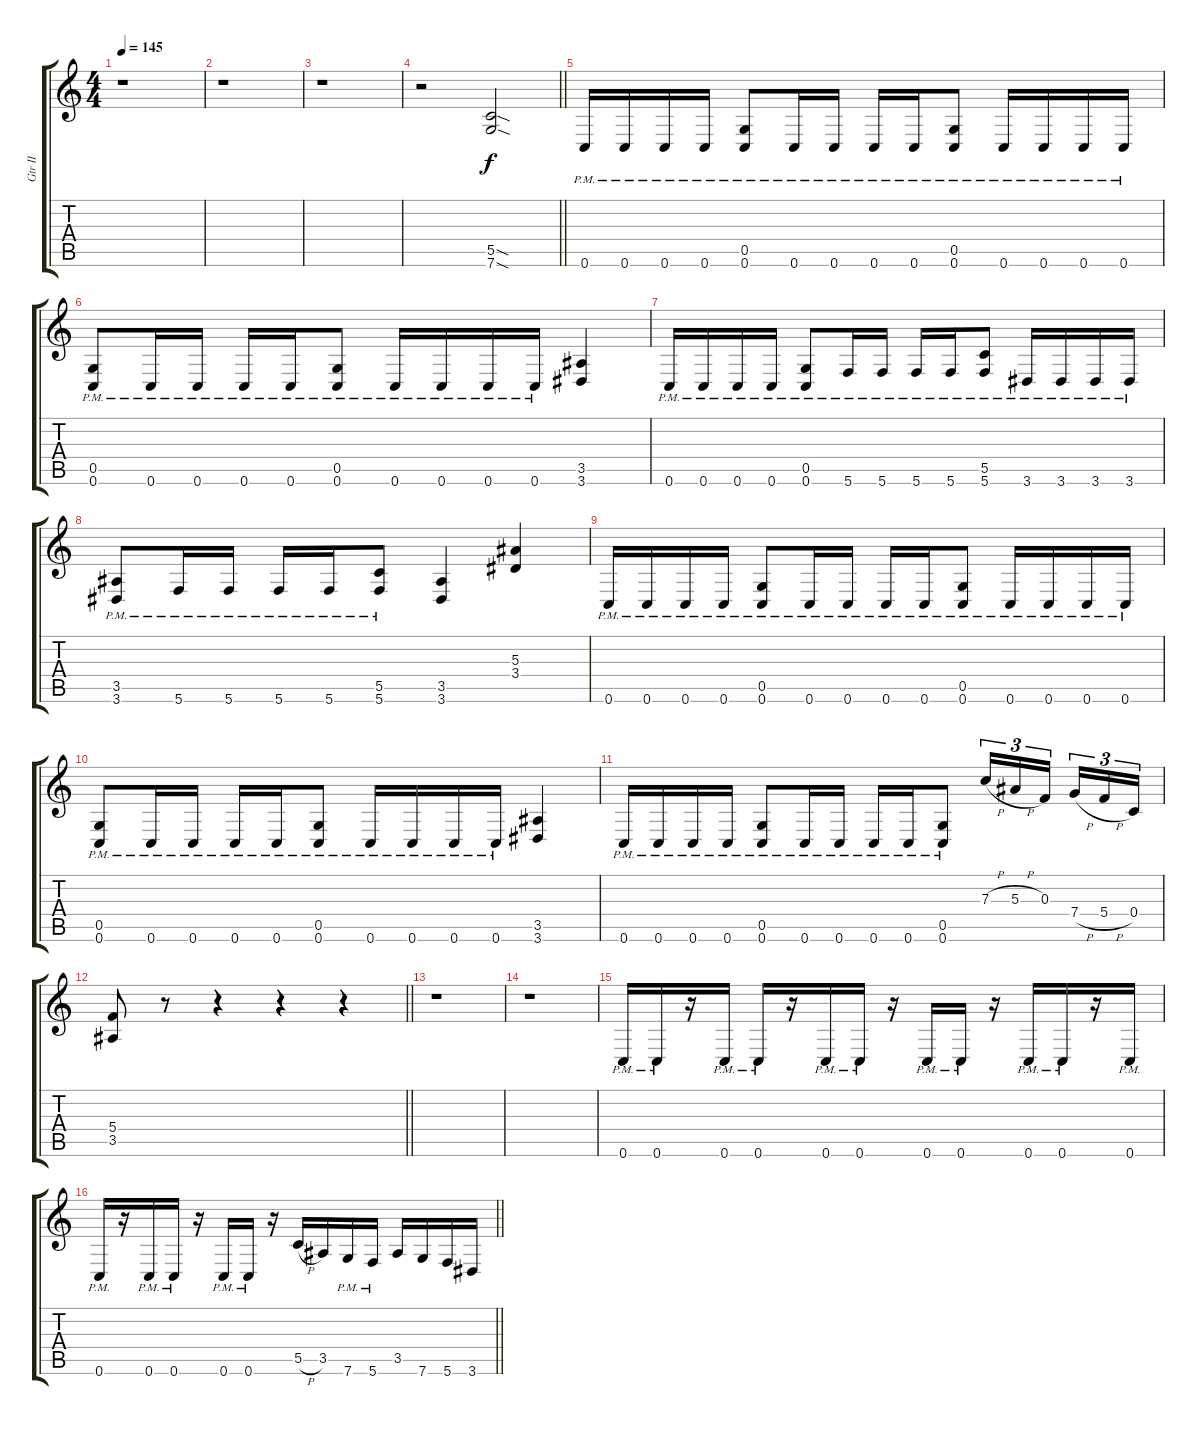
\track ("Gtr II" "Gtr II") {instrument overdrivenguitar}
\staff {score tabs}
\tuning (D4 A3 F3 C3 G2 C2) {hide}
\ts (4 4)
\tempo 145
\clef g2
\ks c
r.1{dy f instrument overdrivenguitar} |
r.1 |
r.1 |
\barLineRight lightlight
r.2 (5.5{sod} 7.6{sod}).2 |
0.6{pm}.16 0.6{pm}.16 0.6{pm}.16 0.6{pm}.16 (0.5{pm} 0.6{pm}).8 0.6{pm}.16 0.6{pm}.16 0.6{pm}.16 0.6{pm}.16 (0.5{pm} 0.6{pm}).8 0.6{pm}.16 0.6{pm}.16 0.6{pm}.16 0.6{pm}.16 |
(0.5{pm} 0.6{pm}).8 0.6{pm}.16 0.6{pm}.16 0.6{pm}.16 0.6{pm}.16 (0.5{pm} 0.6{pm}).8 0.6{pm}.16 0.6{pm}.16 0.6{pm}.16 0.6{pm}.16 (3.5 3.6).4 |
0.6{pm}.16 0.6{pm}.16 0.6{pm}.16 0.6{pm}.16 (0.5{pm} 0.6{pm}).8 5.6{pm}.16 5.6{pm}.16 5.6{pm}.16 5.6{pm}.16 (5.5{pm} 5.6{pm}).8 3.6{pm}.16 3.6{pm}.16 3.6{pm}.16 3.6{pm}.16 |
(3.5{pm} 3.6{pm}).8 5.6{pm}.16 5.6{pm}.16 5.6{pm}.16 5.6{pm}.16 (5.5{pm} 5.6{pm}).8 (3.5 3.6).4 (5.3 3.4).4 |
0.6{pm}.16 0.6{pm}.16 0.6{pm}.16 0.6{pm}.16 (0.5{pm} 0.6{pm}).8 0.6{pm}.16 0.6{pm}.16 0.6{pm}.16 0.6{pm}.16 (0.5{pm} 0.6{pm}).8 0.6{pm}.16 0.6{pm}.16 0.6{pm}.16 0.6{pm}.16 |
(0.5{pm} 0.6{pm}).8 0.6{pm}.16 0.6{pm}.16 0.6{pm}.16 0.6{pm}.16 (0.5{pm} 0.6{pm}).8 0.6{pm}.16 0.6{pm}.16 0.6{pm}.16 0.6{pm}.16 (3.5 3.6).4 |
0.6{pm}.16 0.6{pm}.16 0.6{pm}.16 0.6{pm}.16 (0.5{pm} 0.6{pm}).8 0.6{pm}.16 0.6{pm}.16 0.6{pm}.16 0.6{pm}.16 (0.5{pm} 0.6{pm}).8 7.3{h}.16{tu (3 2)} 5.3{h}.16{tu (3 2)} 0.3.16{tu (3 2)} 7.4{h}.16{tu (3 2)} 5.4{h}.16{tu (3 2)} 0.4.16{tu (3 2)} |
\barLineRight lightlight
(5.4 3.5).8 r.8 r.4 r.4 r.4 |
r.1 |
r.1 |
0.6{pm}.16 0.6{pm}.16 r.16 0.6{pm}.16 0.6{pm}.16 r.16 0.6{pm}.16 0.6{pm}.16 r.16 0.6{pm}.16 0.6{pm}.16 r.16 0.6{pm}.16 0.6{pm}.16 r.16 0.6{pm}.16 |
\barLineRight lightlight
0.6{pm}.16 r.16 0.6{pm}.16 0.6{pm}.16 r.16 0.6{pm}.16 0.6{pm}.16 r.16 5.5{h}.16 3.5.16 7.6{pm}.16 5.6{pm}.16 3.5.16 7.6.16 5.6.16 3.6.16
